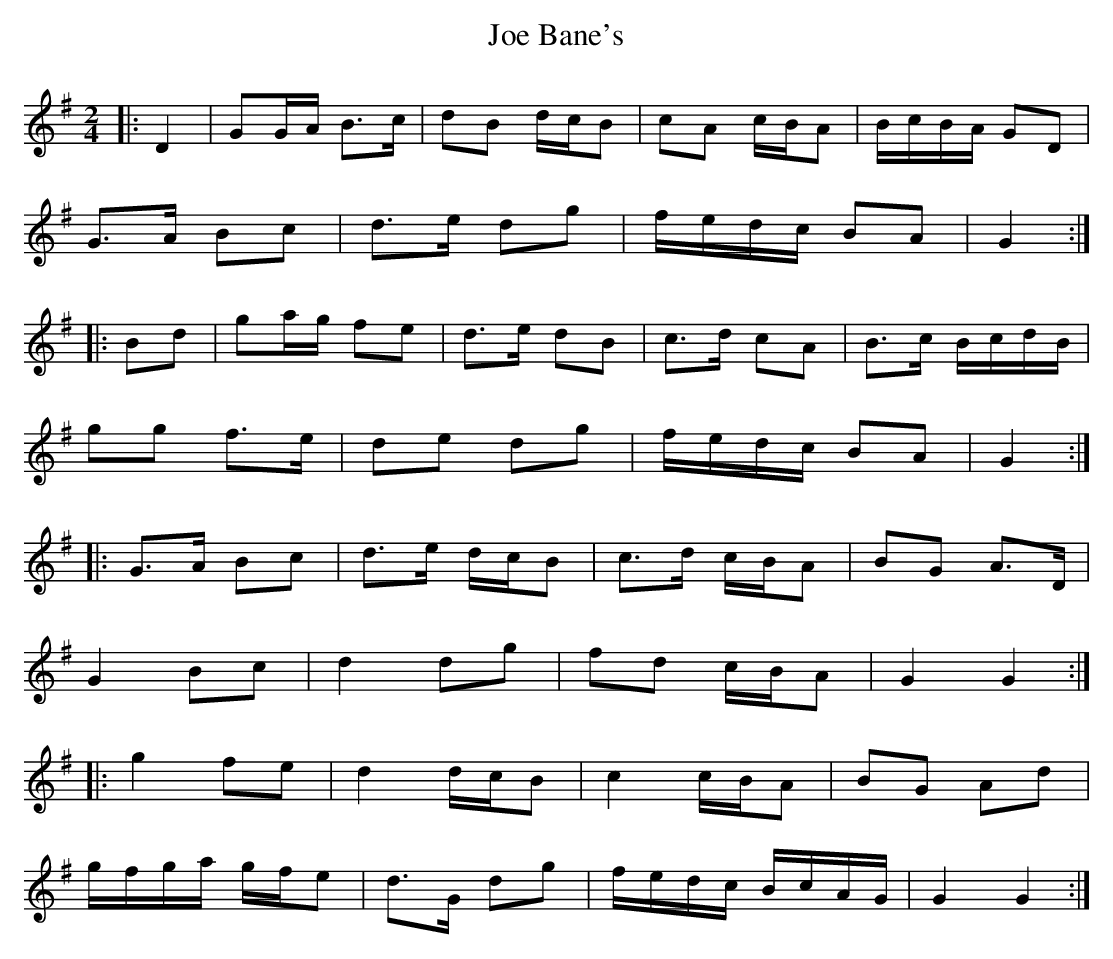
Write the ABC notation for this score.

X:1
T: Joe Bane's
M: 2/4
L: 1/8
K: Gmaj
|: D2 |GG/A/ B>c | dB d/c/B | cA c/B/A | B/c/B/A/ GD |
G>A Bc | d>e dg | f/e/d/c/ BA | G2 :|
|: Bd |ga/g/ fe | d>e dB | c>d cA | B>c B/c/d/B/ |
gg f>e | de dg | f/e/d/c/ BA | G2 :|
|: G>A Bc | d>e d/c/B | c>d c/B/A | BG A>D |
G2 Bc | d2 dg | fd c/B/A | G2 G2 :|
|: g2 fe | d2 d/c/B | c2 c/B/A | BG Ad |
g/f/g/a/ g/f/e | d>G dg | f/e/d/c/ B/c/A/G/ | G2 G2 :|
